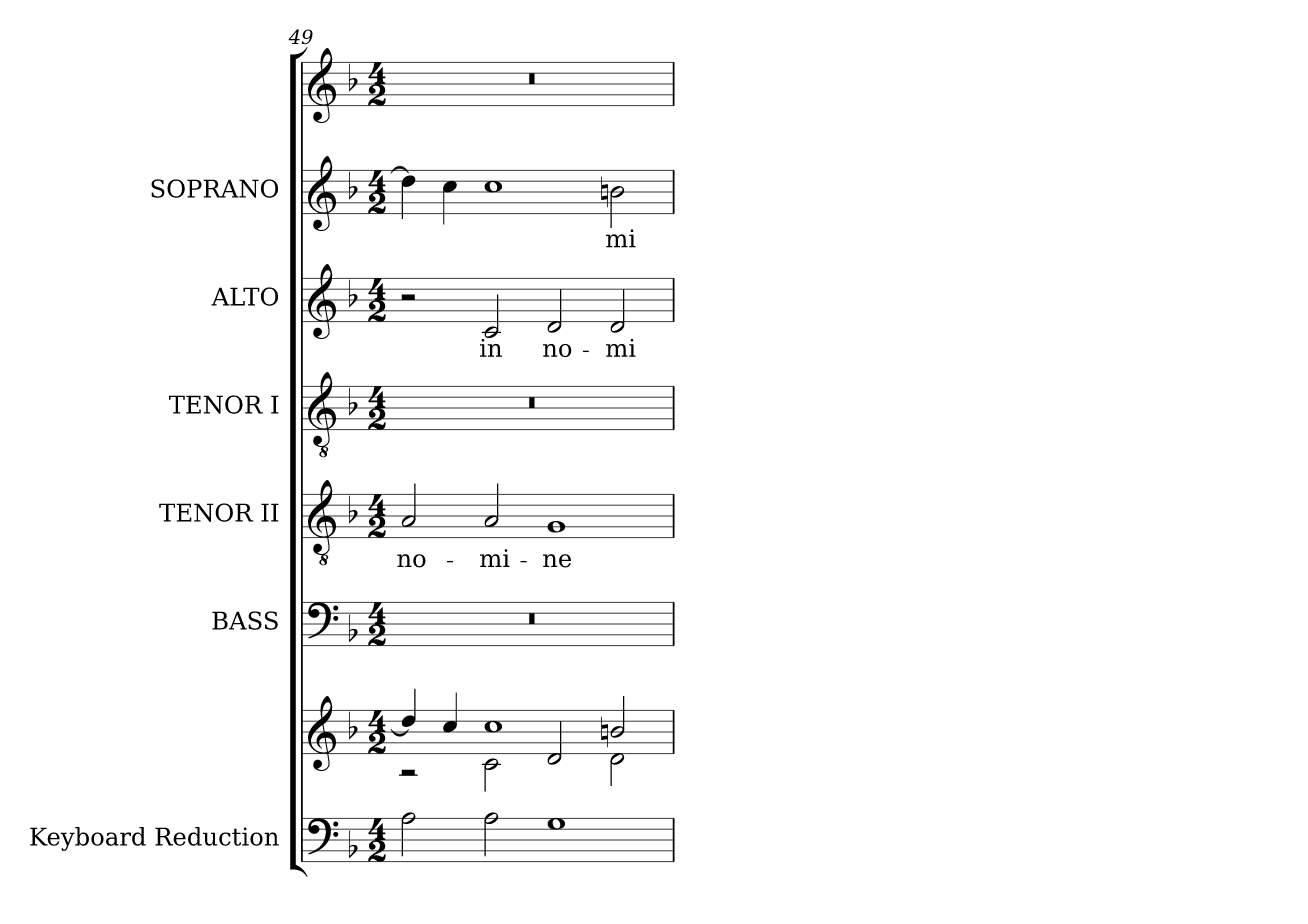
**kern	**kern	**kern	**kern	**text	**kern	**kern	**text	**kern	**text	**kern
*part7	*part7	*part6	*part5	*part5	*part4	*part3	*part3	*part2	*part2	*part1
*staff8	*staff7	*staff6	*staff5	*staff5	*staff4	*staff3	*staff3	*staff2	*staff2	*staff1
*I"Keyboard Reduction	*	*I"BASS	*I"TENOR II	*	*I"TENOR I	*I"ALTO	*	*I"SOPRANO	*	*
*I'Reduc.	*	*I'B.	*I'T. II	*	*I'T. I	*I'A.	*	*I'S.	*	*
!!LO:LB:g=z
*clefF4	*clefG2	*clefF4	*clefGv2	*	*clefGv2	*clefG2	*	*clefG2	*	*clefG2
*	*	*	*ITrd7c12	*	*ITrd7c12	*	*	*	*	*
*k[b-]	*k[b-]	*k[b-]	*k[b-]	*	*k[b-]	*k[b-]	*	*k[b-]	*	*k[b-]
*F:	*F:	*F:	*F:	*	*F:	*F:	*	*F:	*	*F:
*M4/2	*M4/2	*M4/2	*M4/2	*	*M4/2	*M4/2	*	*M4/2	*	*M4/2
=49	=49	=49	=49	=49	=49	=49	=49	=49	=49	=49
*	*^	*	*	*	*	*	*	*	*	*
!	!	!	!LO:N:vis=1	!	!	!	!	!	!	!	!
!	!	!	!	!	!LO:LY:b:color=#000000	!LO:N:vis=1	!	!	!	!	!LO:N:vis=1
2Ai\	4ddi/]	2r	0r	2AAi/	no-	0r	2r	.	4ddi\]	.	0r
.	4cci/	.	.	.	.	.	.	.	4cci\	.	.
!	!	!	!	!	!LO:LY:b:color=#000000	!	!	!	!	!	!
!	!	!	!	!	!	!	!	!LO:LY:b:color=#000000	!	!	!
2Ai\	1cci	2ci\	.	2AAi/	-mi-	.	2ci/	in	1cci	.	.
!	!	!	!	!	!LO:LY:b:color=#000000	!	!	!	!	!	!
!	!	!	!	!	!	!	!	!LO:LY:b:color=#000000	!	!	!
1Gi	.	2di/	.	1GGi	-ne	.	2di/	no-	.	.	.
!	!	!	!	!	!	!	!	!LO:LY:b:color=#000000	!	!	!
!	!	!	!	!	!	!	!	!	!	!LO:LY:b:color=#000000	!
.	2bni/	2di\	.	.	.	.	2di/	-mi-	2bni\	-mi-	.
*	*v	*v	*	*	*	*	*	*	*	*	*
=	=	=	=	=	=	=	=	=	=	=
*-	*-	*-	*-	*-	*-	*-	*-	*-	*-	*-
